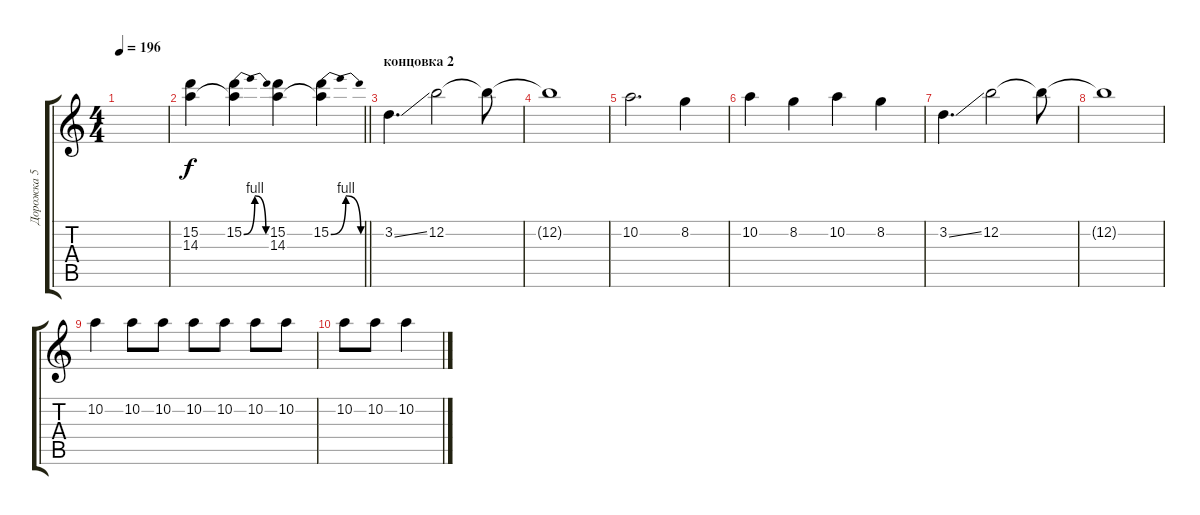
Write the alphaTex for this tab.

\track ("Дорожка 5" "Дорожка 5") {instrument overdrivenguitar}
\staff {score tabs}
\tuning (E4 B3 G3 D3 A2 E2) {hide}
\ts (4 4)
\tempo 196
\clef g2
\ks c
|
\barLineRight lightlight
(15.2 14.3).4 (15.2{be (bendrelease 0 0 15 4 45 4 60 0)} 14.3{t}).4 (15.2 14.3).4 (15.2{be (bendrelease 0 0 15 4 45 4 60 0)} 14.3{t}).4 |
\section ("" "концовка 2")
3.2{ss}.4{d} 12.2.2 12.2{t}.8 |
12.2{t}.1 |
10.2.2{d} 8.2.4 |
10.2.4 8.2.4 10.2.4 8.2.4 |
3.2{ss}.4{d} 12.2.2 12.2{t}.8 |
12.2{t}.1 |
10.2.4 10.2.8 10.2.8 10.2.8 10.2.8 10.2.8 10.2.8 |
10.2.8 10.2.8 10.2.4
